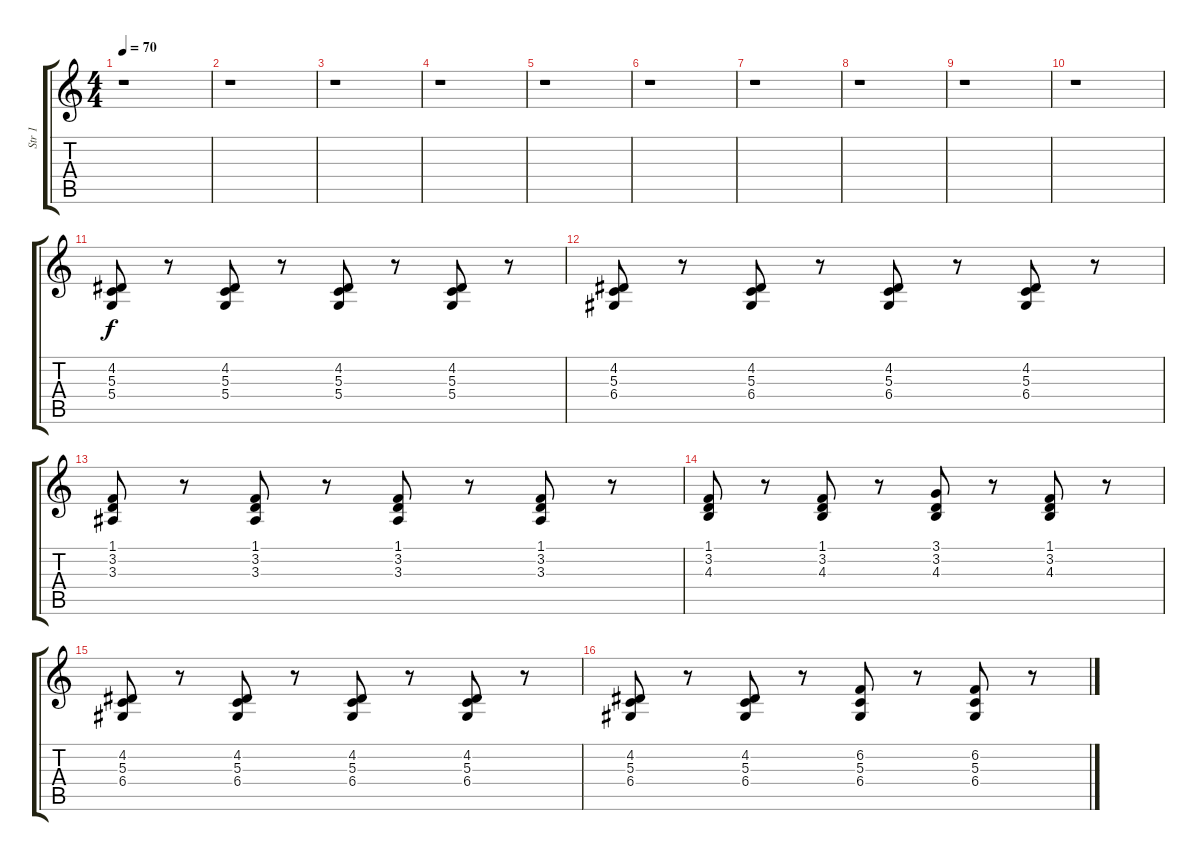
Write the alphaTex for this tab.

\track ("Str 1" "Str 1") {instrument stringensemble2}
\staff {score tabs}
\tuning (E4 B3 G3 D3 A2 E2) {hide}
\ts (4 4)
\tempo 70
\clef g2
\ks c
r.1{dy f instrument stringensemble2} |
r.1 |
r.1 |
r.1 |
r.1 |
r.1 |
r.1 |
r.1 |
r.1 |
r.1 |
(4.2 5.3 5.4).8 r.8 (4.2 5.3 5.4).8 r.8 (4.2 5.3 5.4).8 r.8 (4.2 5.3 5.4).8 r.8 |
(4.2 5.3 6.4).8 r.8 (4.2 5.3 6.4).8 r.8 (4.2 5.3 6.4).8 r.8 (4.2 5.3 6.4).8 r.8 |
(1.1 3.2 3.3).8 r.8 (1.1 3.2 3.3).8 r.8 (1.1 3.2 3.3).8 r.8 (1.1 3.2 3.3).8 r.8 |
(1.1 3.2 4.3).8 r.8 (1.1 3.2 4.3).8 r.8 (3.1 3.2 4.3).8 r.8 (1.1 3.2 4.3).8 r.8 |
(4.2 5.3 6.4).8 r.8 (4.2 5.3 6.4).8 r.8 (4.2 5.3 6.4).8 r.8 (4.2 5.3 6.4).8 r.8 |
(4.2 5.3 6.4).8 r.8 (4.2 5.3 6.4).8 r.8 (6.2 5.3 6.4).8 r.8 (6.2 5.3 6.4).8 r.8
